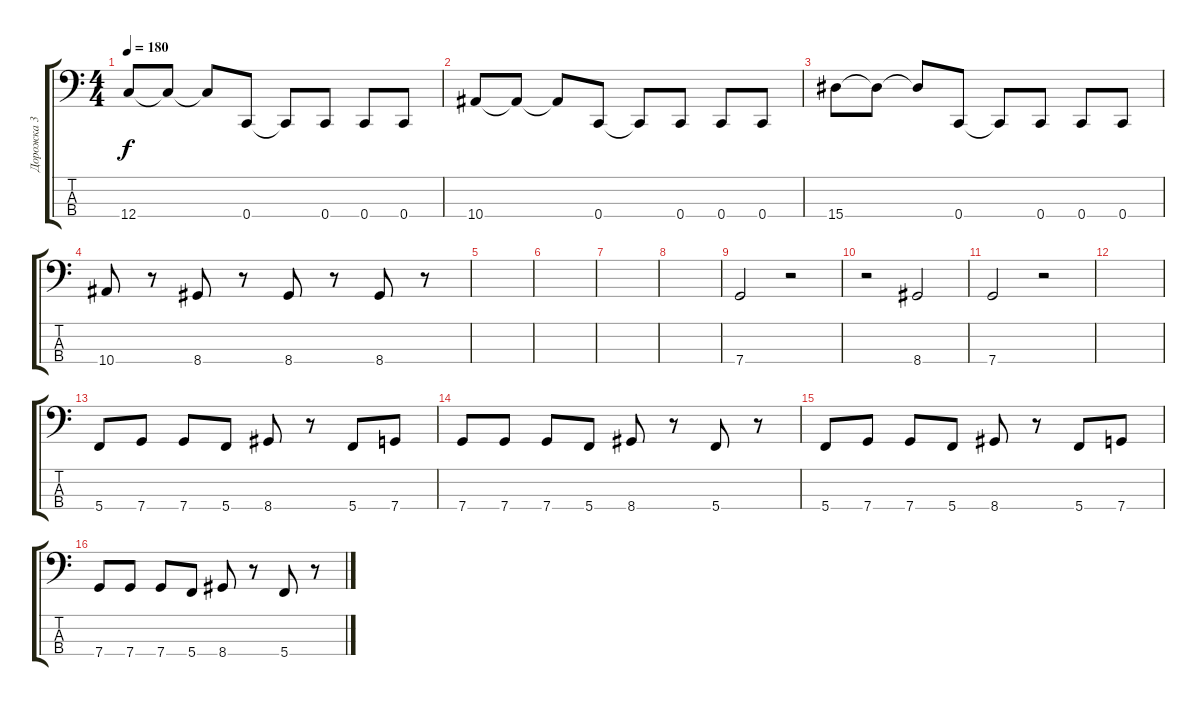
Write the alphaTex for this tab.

\track ("Дорожка 3" "Дорожка 3") {instrument electricbassfinger}
\staff {score tabs}
\tuning (F2 C2 G1 C1) {hide}
\ts (4 4)
\tempo 180
\clef f4
\ks c
12.4.8{dy f} 12.4{t}.8 12.4{t}.8 0.4.8 0.4{t}.8 0.4.8 0.4.8 0.4.8 |
10.4.8 10.4{t}.8 10.4{t}.8 0.4.8 0.4{t}.8 0.4.8 0.4.8 0.4.8 |
15.4.8 15.4{t}.8 15.4{t}.8 0.4.8 0.4{t}.8 0.4.8 0.4.8 0.4.8 |
10.4.8 r.8 8.4.8 r.8 8.4.8 r.8 8.4.8 r.8 |
|
|
|
|
7.4.2 r.2 |
r.2 8.4.2 |
7.4.2 r.2 |
|
5.4.8 7.4.8 7.4.8 5.4.8 8.4.8 r.8 5.4.8 7.4.8 |
7.4.8 7.4.8 7.4.8 5.4.8 8.4.8 r.8 5.4.8 r.8 |
5.4.8 7.4.8 7.4.8 5.4.8 8.4.8 r.8 5.4.8 7.4.8 |
7.4.8 7.4.8 7.4.8 5.4.8 8.4.8 r.8 5.4.8 r.8
